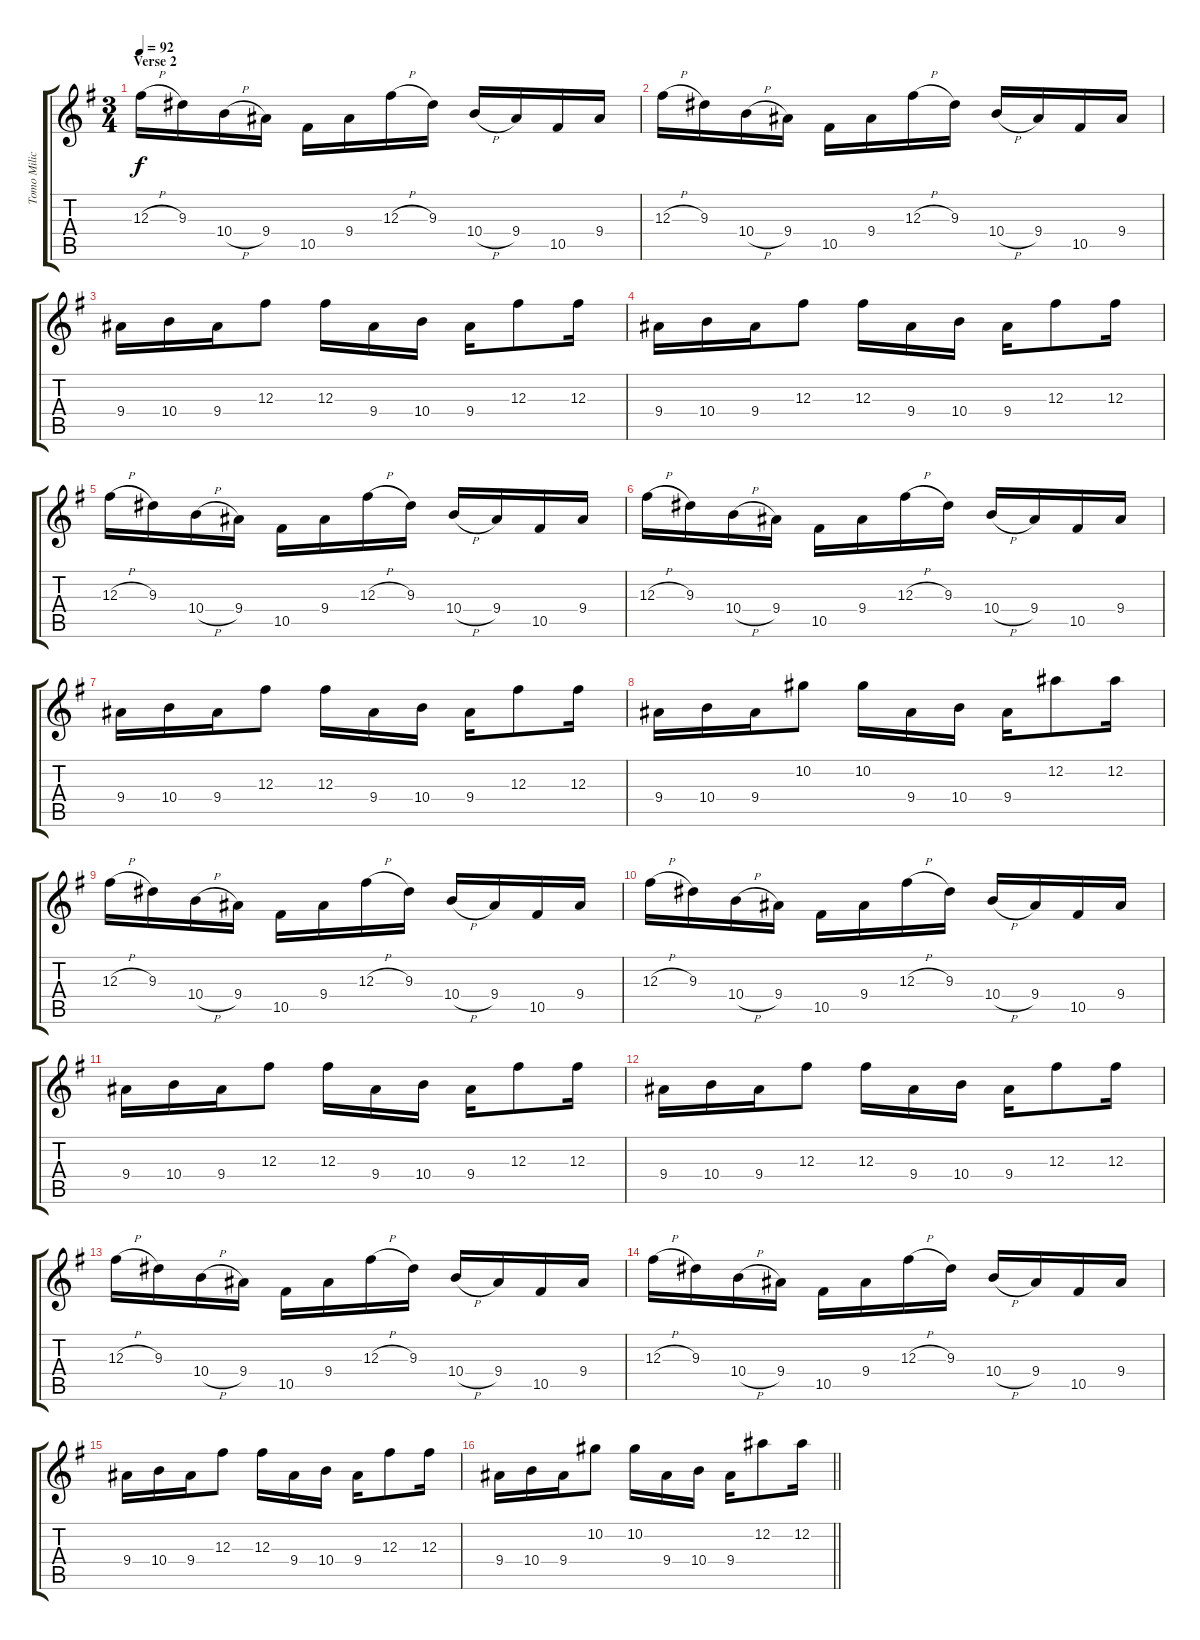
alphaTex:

\track ("Tomo Milicevic (Lead Guitar)" "Tomo Milic") {instrument distortionguitar}
\staff {score tabs}
\tuning (Eb4 Bb3 Gb3 Db3 Ab2 Eb2) {hide}
\ts (3 4)
\section ("" "Verse 2")
\tempo 92
\clef g2
\ks g
12.3{h}.16{dy f} 9.3.16 10.4{h}.16 9.4.16 10.5.16 9.4.16 12.3{h}.16 9.3.16 10.4{h}.16 9.4.16 10.5.16 9.4.16 |
12.3{h}.16 9.3.16 10.4{h}.16 9.4.16 10.5.16 9.4.16 12.3{h}.16 9.3.16 10.4{h}.16 9.4.16 10.5.16 9.4.16 |
9.4.16 10.4.16 9.4.16 12.3.8 12.3.16 9.4.16 10.4.16 9.4.16 12.3.8 12.3.16 |
9.4.16 10.4.16 9.4.16 12.3.8 12.3.16 9.4.16 10.4.16 9.4.16 12.3.8 12.3.16 |
12.3{h}.16 9.3.16 10.4{h}.16 9.4.16 10.5.16 9.4.16 12.3{h}.16 9.3.16 10.4{h}.16 9.4.16 10.5.16 9.4.16 |
12.3{h}.16 9.3.16 10.4{h}.16 9.4.16 10.5.16 9.4.16 12.3{h}.16 9.3.16 10.4{h}.16 9.4.16 10.5.16 9.4.16 |
9.4.16 10.4.16 9.4.16 12.3.8 12.3.16 9.4.16 10.4.16 9.4.16 12.3.8 12.3.16 |
9.4.16 10.4.16 9.4.16 10.2.8 10.2.16 9.4.16 10.4.16 9.4.16 12.2.8 12.2.16 |
12.3{h}.16 9.3.16 10.4{h}.16 9.4.16 10.5.16 9.4.16 12.3{h}.16 9.3.16 10.4{h}.16 9.4.16 10.5.16 9.4.16 |
12.3{h}.16 9.3.16 10.4{h}.16 9.4.16 10.5.16 9.4.16 12.3{h}.16 9.3.16 10.4{h}.16 9.4.16 10.5.16 9.4.16 |
9.4.16 10.4.16 9.4.16 12.3.8 12.3.16 9.4.16 10.4.16 9.4.16 12.3.8 12.3.16 |
9.4.16 10.4.16 9.4.16 12.3.8 12.3.16 9.4.16 10.4.16 9.4.16 12.3.8 12.3.16 |
12.3{h}.16 9.3.16 10.4{h}.16 9.4.16 10.5.16 9.4.16 12.3{h}.16 9.3.16 10.4{h}.16 9.4.16 10.5.16 9.4.16 |
12.3{h}.16 9.3.16 10.4{h}.16 9.4.16 10.5.16 9.4.16 12.3{h}.16 9.3.16 10.4{h}.16 9.4.16 10.5.16 9.4.16 |
9.4.16 10.4.16 9.4.16 12.3.8 12.3.16 9.4.16 10.4.16 9.4.16 12.3.8 12.3.16 |
\barLineRight lightlight
9.4.16 10.4.16 9.4.16 10.2.8 10.2.16 9.4.16 10.4.16 9.4.16 12.2.8 12.2.16
